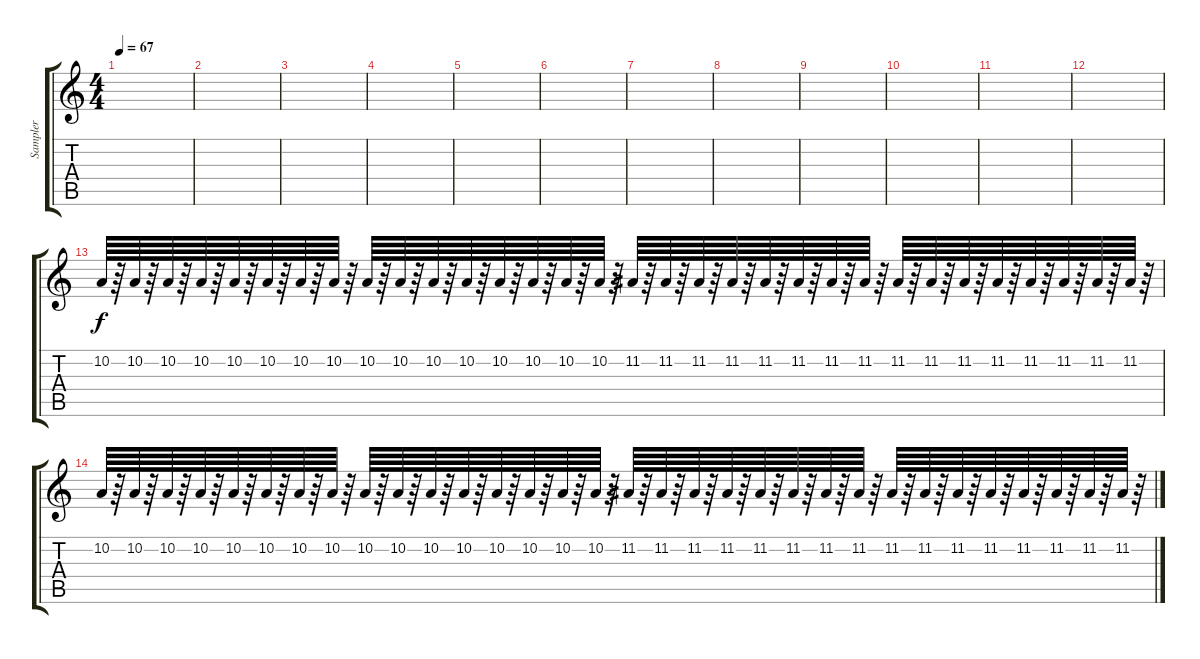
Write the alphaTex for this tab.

\track ("Sampler" "Sampler") {instrument fx5brightness}
\staff {score tabs}
\tuning (E4 B3 G3 D3 A2 E2) {hide}
\ts (4 4)
\section ("" "")
\tempo 67
\clef g2
\ks c
|
|
|
|
\section ("" "")
|
|
|
|
\section ("" "")
|
|
|
|
10.2.64 r.64 10.2.64 r.64 10.2.64 r.64 10.2.64 r.64 10.2.64 r.64 10.2.64 r.64 10.2.64 r.64 10.2.64 r.64 10.2.64 r.64 10.2.64 r.64 10.2.64 r.64 10.2.64 r.64 10.2.64 r.64 10.2.64 r.64 10.2.64 r.64 10.2.64 r.64 11.2.64 r.64 11.2.64 r.64 11.2.64 r.64 11.2.64 r.64 11.2.64 r.64 11.2.64 r.64 11.2.64 r.64 11.2.64 r.64 11.2.64 r.64 11.2.64 r.64 11.2.64 r.64 11.2.64 r.64 11.2.64 r.64 11.2.64 r.64 11.2.64 r.64 11.2.64 r.64 |
10.2.64 r.64 10.2.64 r.64 10.2.64 r.64 10.2.64 r.64 10.2.64 r.64 10.2.64 r.64 10.2.64 r.64 10.2.64 r.64 10.2.64 r.64 10.2.64 r.64 10.2.64 r.64 10.2.64 r.64 10.2.64 r.64 10.2.64 r.64 10.2.64 r.64 10.2.64 r.64 11.2.64 r.64 11.2.64 r.64 11.2.64 r.64 11.2.64 r.64 11.2.64 r.64 11.2.64 r.64 11.2.64 r.64 11.2.64 r.64 11.2.64 r.64 11.2.64 r.64 11.2.64 r.64 11.2.64 r.64 11.2.64 r.64 11.2.64 r.64 11.2.64 r.64 11.2.64 r.64
